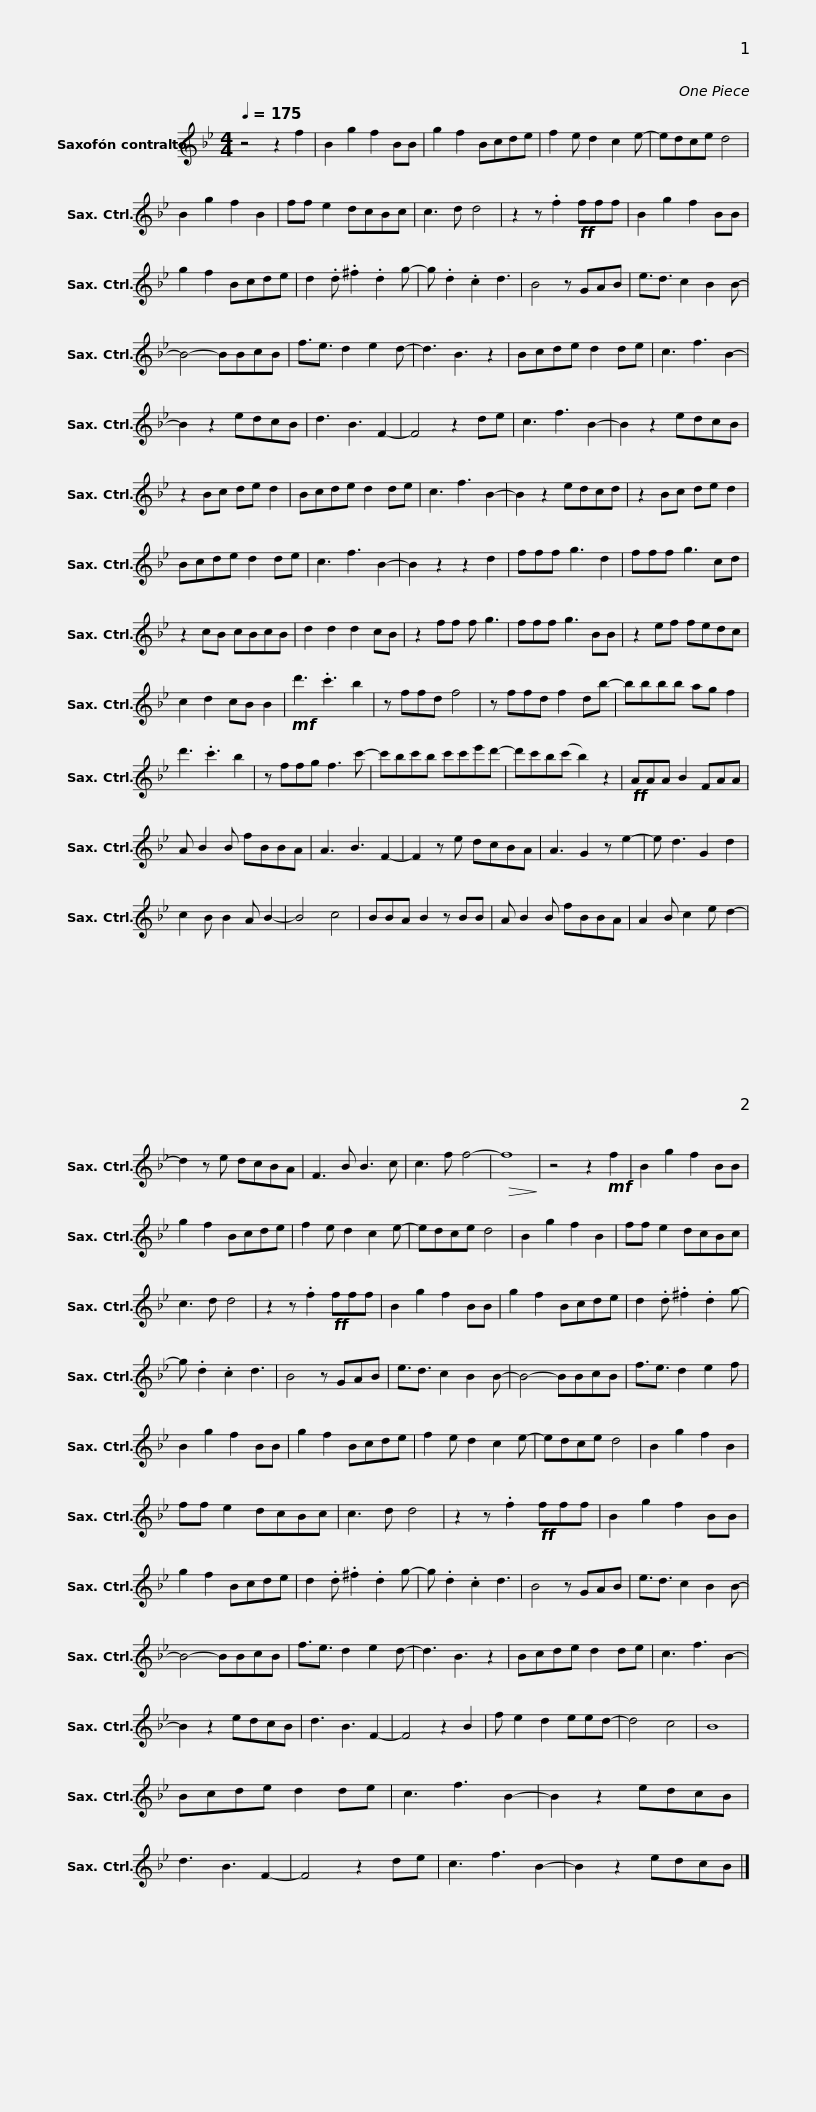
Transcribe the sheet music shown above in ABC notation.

X:1
L:1/8
Q:1/4=175
M:4/4
I:linebreak $
K:none
V:1 treble transpose=-9
V:1
[K:Bb] z4 z2 f2 | B2 g2 f2 BB | g2 f2 Bcde | f2 e d2 c2 e- | edce d4 | %5
 B2 g2 f2 B2 | ff e2 dcBc | c3 d d4 |$ z2 z .f2!ff! fff | B2 g2 f2 BB | %10
 g2 f2 Bcde | d2 .d .^f2 .d2 g- | g .d2 .c2 d3 | B4 z GAB | e3/2d3/2 c2 B2 B- | %15
 B4- BBcB |$ f3/2e3/2 d2 e2 d- | d3 B3 z2 | Bcde d2 de | c3 f3 B2- | %20
 B2 z2 edcB | d3 B3 F2- | F4 z2 de | c3 f3 B2- |$ B2 z2 edcB | %25
 z2 Bc de d2 | Bcde d2 de | c3 f3 B2- | B2 z2 edcd | z2 Bc de d2 | %30
 Bcde d2 de |$ c3 f3 B2- | B2 z2 z2 d2 | fff g3 d2 | fff g3 cd | %35
 z2 cB cBcB | d2 d2 d2 cB | z2 ff f g3 | fff g3 BB |$ z2 ef fedc | %40
 c2 d2 cB B2 |!mf! d'3 .c'3 b2 | z ffd f4 | z ffd f2 db- | bbbb ag f2 | %45
 d'3 .c'3 b2 |$ z ffg f3 c'- | c'bc'b c'c'e'd'- | d'c'b(c' b2) z2 |!ff! AAA B2 FAA | %50
 A B2 B fBBA | A3 B3 F2- |$ F2 z e dcBA | A3 G2 z e2- | e d3 G2 d2 | %55
 c2 B B2 A B2- | B4 c4 | BBA B2 z BB | A B2 B fBBA | A2 B c2 e d2- |$ %60
 d2 z e dcBA | F3 B B3 c | c3 f f4- |!>(! f8!>)! | z4 z2!mf! f2 | %65
 B2 g2 f2 BB | g2 f2 Bcde | f2 e d2 c2 e- | edce d4 |$ B2 g2 f2 B2 | %70
 ff e2 dcBc | c3 d d4 | z2 z .f2!ff! fff | B2 g2 f2 BB | g2 f2 Bcde | %75
 d2 .d .^f2 .d2 g- | g .d2 .c2 d3 |$ B4 z GAB | e3/2d3/2 c2 B2 B- | B4- BBcB | %80
 f3/2e3/2 d2 e2 f | B2 g2 f2 BB | g2 f2 Bcde | f2 e d2 c2 e- | edce d4 |$ %85
 B2 g2 f2 B2 | ff e2 dcBc | c3 d d4 | z2 z .f2!ff! fff | B2 g2 f2 BB | %90
 g2 f2 Bcde | d2 .d .^f2 .d2 g- | g .d2 .c2 d3 |$ B4 z GAB | e3/2d3/2 c2 B2 B- | %95
 B4- BBcB | f3/2e3/2 d2 e2 d- | d3 B3 z2 | Bcde d2 de | c3 f3 B2- | %100
 B2 z2 edcB |$ d3 B3 F2- | F4 z2 B2 | f e2 d2 eed- | d4 c4 | %105
 B8 | Bcde d2 de | c3 f3 B2- | B2 z2 edcB | d3 B3 F2- |$ %110
 F4 z2 de | c3 f3 B2- | B2 z2 edcB |] %113
